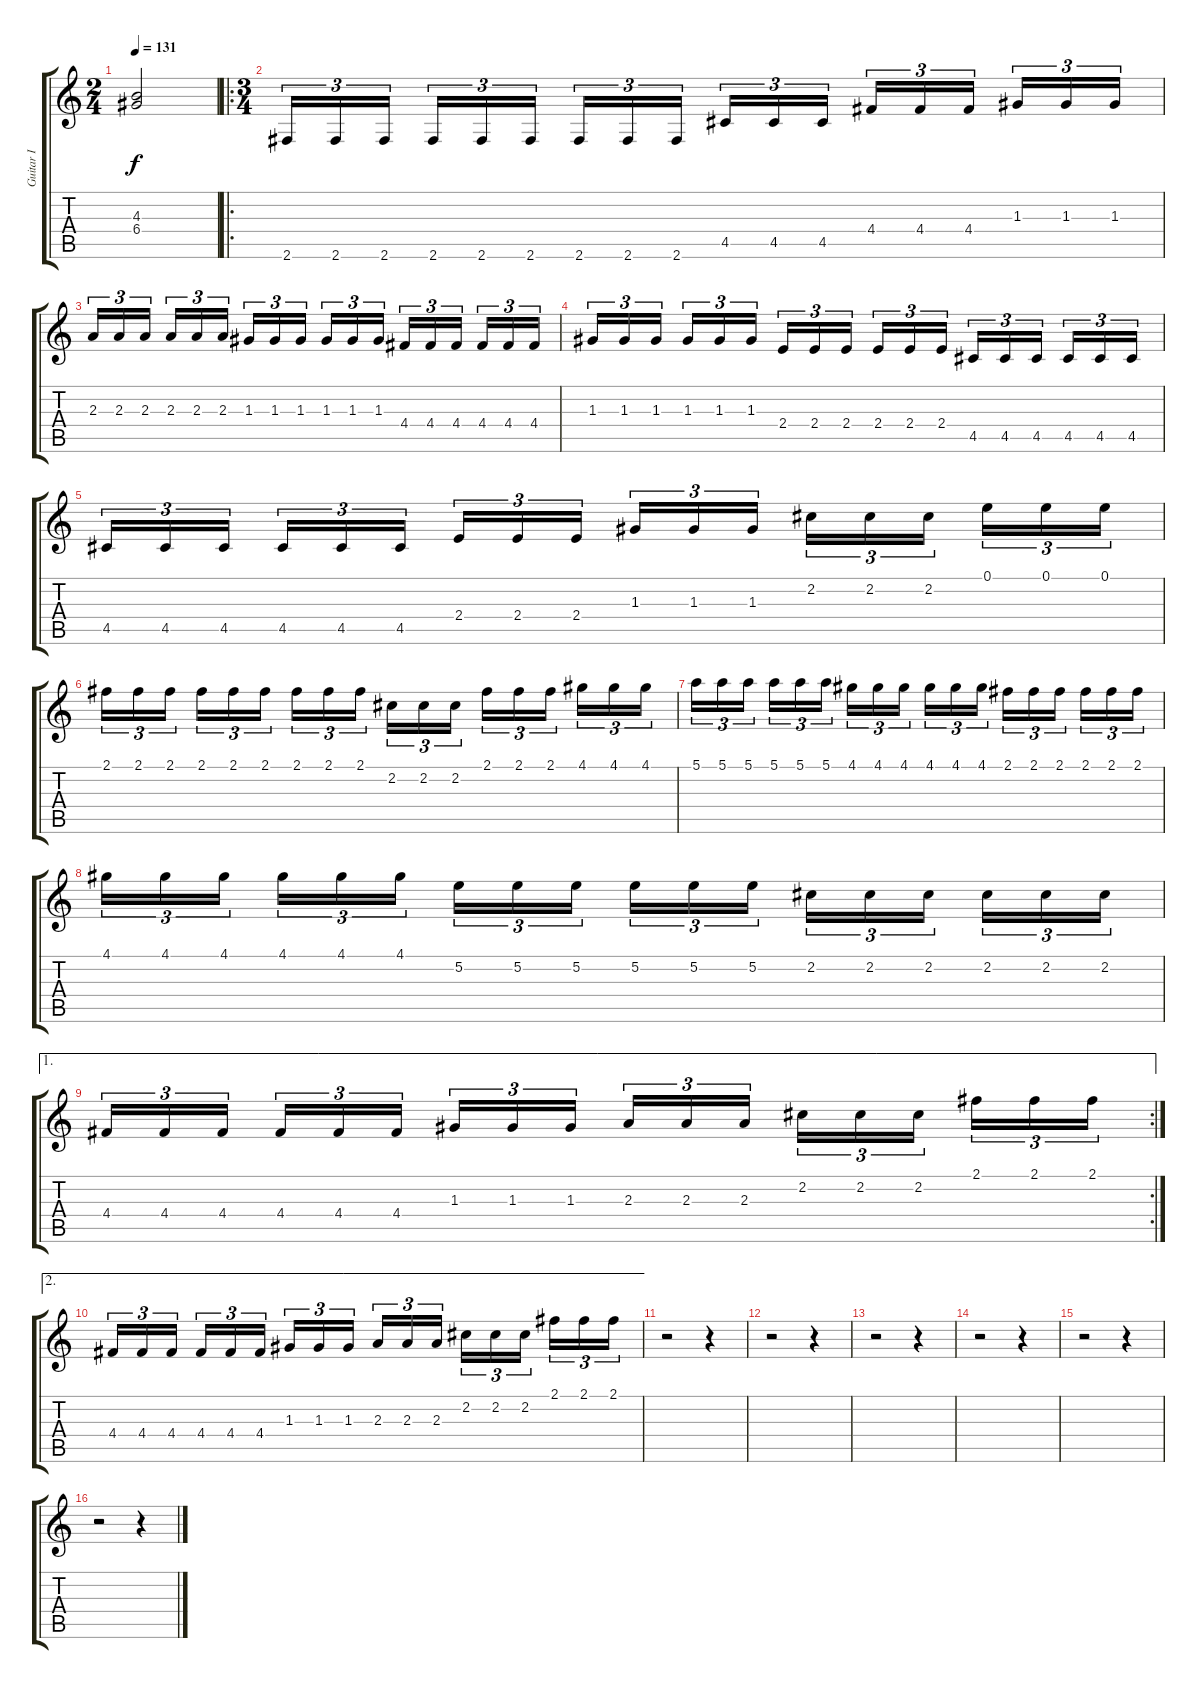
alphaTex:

\track ("Guitar I" "Guitar I") {instrument distortionguitar}
\staff {score tabs}
\tuning (E4 B3 G3 D3 A2 E2) {hide}
\ts (2 4)
\tempo 131
\clef g2
\ks c
(4.3 6.4).2{dy f} |
\ro
\ts (3 4)
2.6.16{tu (3 2)} 2.6.16{tu (3 2)} 2.6.16{tu (3 2)} 2.6.16{tu (3 2)} 2.6.16{tu (3 2)} 2.6.16{tu (3 2)} 2.6.16{tu (3 2)} 2.6.16{tu (3 2)} 2.6.16{tu (3 2)} 4.5.16{tu (3 2)} 4.5.16{tu (3 2)} 4.5.16{tu (3 2)} 4.4.16{tu (3 2)} 4.4.16{tu (3 2)} 4.4.16{tu (3 2)} 1.3.16{tu (3 2)} 1.3.16{tu (3 2)} 1.3.16{tu (3 2)} |
2.3.16{tu (3 2)} 2.3.16{tu (3 2)} 2.3.16{tu (3 2)} 2.3.16{tu (3 2)} 2.3.16{tu (3 2)} 2.3.16{tu (3 2)} 1.3.16{tu (3 2)} 1.3.16{tu (3 2)} 1.3.16{tu (3 2)} 1.3.16{tu (3 2)} 1.3.16{tu (3 2)} 1.3.16{tu (3 2)} 4.4.16{tu (3 2)} 4.4.16{tu (3 2)} 4.4.16{tu (3 2)} 4.4.16{tu (3 2)} 4.4.16{tu (3 2)} 4.4.16{tu (3 2)} |
1.3.16{tu (3 2)} 1.3.16{tu (3 2)} 1.3.16{tu (3 2)} 1.3.16{tu (3 2)} 1.3.16{tu (3 2)} 1.3.16{tu (3 2)} 2.4.16{tu (3 2)} 2.4.16{tu (3 2)} 2.4.16{tu (3 2)} 2.4.16{tu (3 2)} 2.4.16{tu (3 2)} 2.4.16{tu (3 2)} 4.5.16{tu (3 2)} 4.5.16{tu (3 2)} 4.5.16{tu (3 2)} 4.5.16{tu (3 2)} 4.5.16{tu (3 2)} 4.5.16{tu (3 2)} |
4.5.16{tu (3 2)} 4.5.16{tu (3 2)} 4.5.16{tu (3 2)} 4.5.16{tu (3 2)} 4.5.16{tu (3 2)} 4.5.16{tu (3 2)} 2.4.16{tu (3 2)} 2.4.16{tu (3 2)} 2.4.16{tu (3 2)} 1.3.16{tu (3 2)} 1.3.16{tu (3 2)} 1.3.16{tu (3 2)} 2.2.16{tu (3 2)} 2.2.16{tu (3 2)} 2.2.16{tu (3 2)} 0.1.16{tu (3 2)} 0.1.16{tu (3 2)} 0.1.16{tu (3 2)} |
2.1.16{tu (3 2)} 2.1.16{tu (3 2)} 2.1.16{tu (3 2)} 2.1.16{tu (3 2)} 2.1.16{tu (3 2)} 2.1.16{tu (3 2)} 2.1.16{tu (3 2)} 2.1.16{tu (3 2)} 2.1.16{tu (3 2)} 2.2.16{tu (3 2)} 2.2.16{tu (3 2)} 2.2.16{tu (3 2)} 2.1.16{tu (3 2)} 2.1.16{tu (3 2)} 2.1.16{tu (3 2)} 4.1.16{tu (3 2)} 4.1.16{tu (3 2)} 4.1.16{tu (3 2)} |
5.1.16{tu (3 2)} 5.1.16{tu (3 2)} 5.1.16{tu (3 2)} 5.1.16{tu (3 2)} 5.1.16{tu (3 2)} 5.1.16{tu (3 2)} 4.1.16{tu (3 2)} 4.1.16{tu (3 2)} 4.1.16{tu (3 2)} 4.1.16{tu (3 2)} 4.1.16{tu (3 2)} 4.1.16{tu (3 2)} 2.1.16{tu (3 2)} 2.1.16{tu (3 2)} 2.1.16{tu (3 2)} 2.1.16{tu (3 2)} 2.1.16{tu (3 2)} 2.1.16{tu (3 2)} |
4.1.16{tu (3 2)} 4.1.16{tu (3 2)} 4.1.16{tu (3 2)} 4.1.16{tu (3 2)} 4.1.16{tu (3 2)} 4.1.16{tu (3 2)} 5.2.16{tu (3 2)} 5.2.16{tu (3 2)} 5.2.16{tu (3 2)} 5.2.16{tu (3 2)} 5.2.16{tu (3 2)} 5.2.16{tu (3 2)} 2.2.16{tu (3 2)} 2.2.16{tu (3 2)} 2.2.16{tu (3 2)} 2.2.16{tu (3 2)} 2.2.16{tu (3 2)} 2.2.16{tu (3 2)} |
\ae 1
\rc 2
4.4.16{tu (3 2)} 4.4.16{tu (3 2)} 4.4.16{tu (3 2)} 4.4.16{tu (3 2)} 4.4.16{tu (3 2)} 4.4.16{tu (3 2)} 1.3.16{tu (3 2)} 1.3.16{tu (3 2)} 1.3.16{tu (3 2)} 2.3.16{tu (3 2)} 2.3.16{tu (3 2)} 2.3.16{tu (3 2)} 2.2.16{tu (3 2)} 2.2.16{tu (3 2)} 2.2.16{tu (3 2)} 2.1.16{tu (3 2)} 2.1.16{tu (3 2)} 2.1.16{tu (3 2)} |
\ae 2
4.4.16{tu (3 2)} 4.4.16{tu (3 2)} 4.4.16{tu (3 2)} 4.4.16{tu (3 2)} 4.4.16{tu (3 2)} 4.4.16{tu (3 2)} 1.3.16{tu (3 2)} 1.3.16{tu (3 2)} 1.3.16{tu (3 2)} 2.3.16{tu (3 2)} 2.3.16{tu (3 2)} 2.3.16{tu (3 2)} 2.2.16{tu (3 2)} 2.2.16{tu (3 2)} 2.2.16{tu (3 2)} 2.1.16{tu (3 2)} 2.1.16{tu (3 2)} 2.1.16{tu (3 2)} |
r.2 r.4 |
r.2 r.4 |
r.2 r.4 |
r.2 r.4 |
r.2 r.4 |
r.2 r.4
